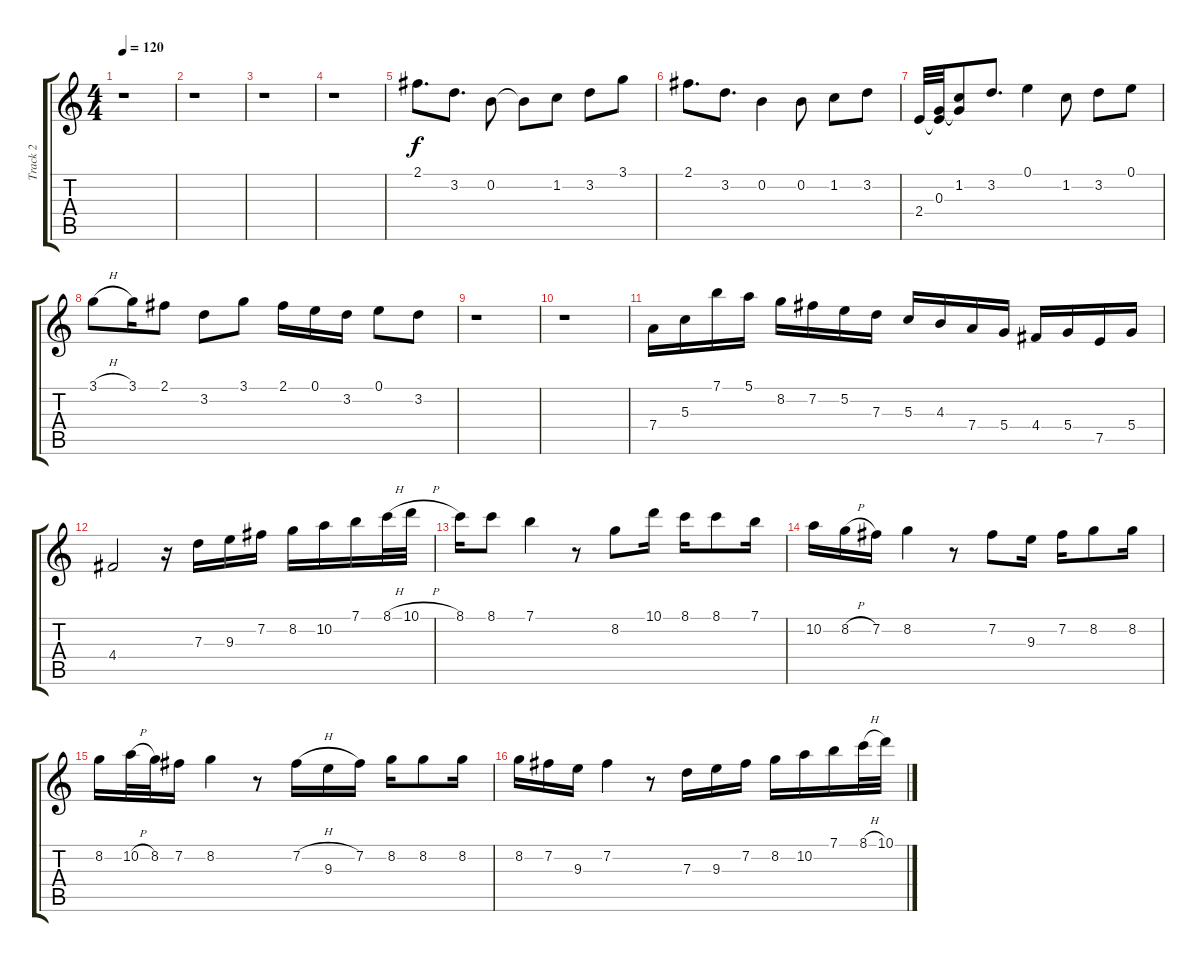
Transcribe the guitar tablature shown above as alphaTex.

\track ("Track 2" "Track 2") {instrument acousticguitarnylon}
\staff {score tabs}
\tuning (E4 B3 G3 D3 A2 E2) {hide}
\ts (4 4)
\tempo 120
\clef g2
\ks c
r.1{dy f instrument acousticguitarnylon} |
r.1 |
r.1 |
r.1 |
2.1.8{d} 3.2.8{d} 0.2.8 0.2{t}.8 1.2.8 3.2.8 3.1.8 |
2.1.8{d} 3.2.8{d} 0.2.4 0.2.8 1.2.8 3.2.8 |
2.4.32 (0.3 2.4{t}).32 (1.2 0.3{t}).8 3.2.8{d} 0.1.4 1.2.8 3.2.8 0.1.8 |
3.1{h}.8 3.1.16 2.1.8 3.2.8 3.1.8 2.1.16 0.1.16 3.2.16 0.1.8 3.2.8 |
r.1 |
r.1 |
7.4.16 5.3.16 7.1.16 5.1.16 8.2.16 7.2.16 5.2.16 7.3.16 5.3.16 4.3.16 7.4.16 5.4.16 4.4.16 5.4.16 7.5.16 5.4.16 |
4.4.2 r.16 7.3.16 9.3.16 7.2.16 8.2.16 10.2.16 7.1.16 8.1{h}.32 10.1{h}.32 |
8.1.16 8.1.8 7.1.4 r.8 8.2.8 10.1.16 8.1.16 8.1.8 7.1.16 |
10.2.16 8.2{h}.16 7.2.16 8.2.4 r.8 7.2.8 9.3.16 7.2.16 8.2.8 8.2.16 |
8.2.16 10.2{h}.32 8.2.32 7.2.16 8.2.4 r.8 7.2{h}.16 9.3.16 7.2.16 8.2.16 8.2.8 8.2.16 |
8.2.16 7.2.16 9.3.16 7.2.4 r.8 7.3.16 9.3.16 7.2.16 8.2.16 10.2.16 7.1.16 8.1{h}.32 10.1{h}.32
